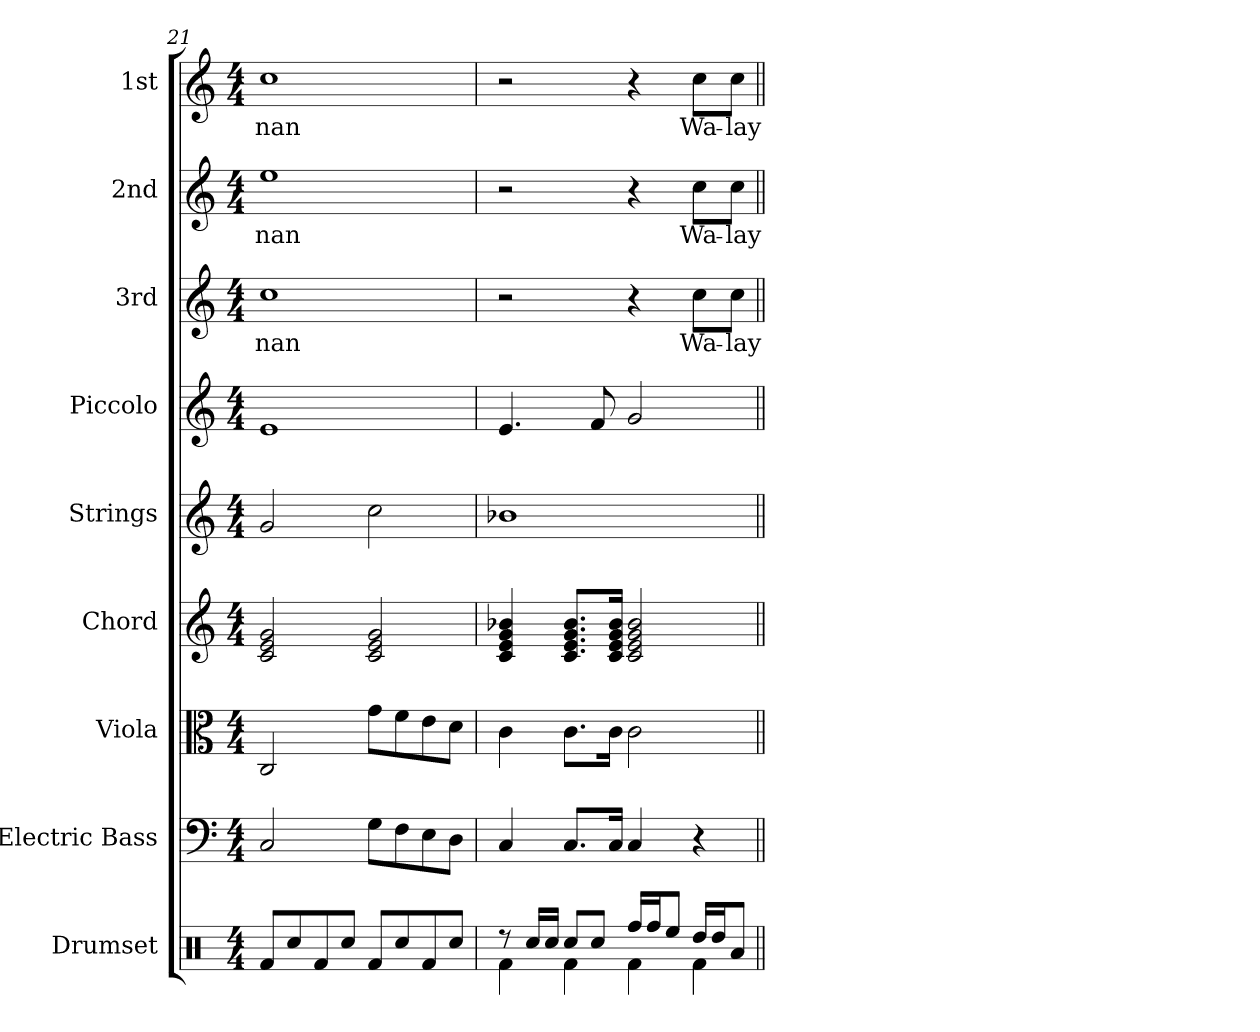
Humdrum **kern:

**kern	**kern	**kern	**kern	**kern	**kern	**kern	**text	**kern	**text	**kern	**text
*part9	*part8	*part7	*part6	*part5	*part4	*part3	*part3	*part2	*part2	*part1	*part1
*staff9	*staff8	*staff7	*staff6	*staff5	*staff4	*staff3	*staff3	*staff2	*staff2	*staff1	*staff1
*I"Drumset	*I"Electric Bass	*I"Viola	*I"Chord	*I"Strings	*I"Piccolo	*I"3rd	*	*I"2nd	*	*I"1st	*
*I'D. Set	*I'El. B.	*I'Vla.	*I'Chord	*I'St.	*I'Picc.	*	*	*	*	*	*
*clefX	*clefF4	*clefC3	*clefG2	*clefG2	*clefG2	*clefG2	*	*clefG2	*	*clefG2	*
*	*ITrd7c12	*	*	*	*ITrd-7c-12	*	*	*	*	*	*
*k[]	*k[]	*k[]	*k[]	*k[]	*k[]	*k[]	*	*k[]	*	*k[]	*
*M4/4	*M4/4	*M4/4	*M4/4	*M4/4	*M4/4	*M4/4	*	*M4/4	*	*M4/4	*
=21	=21	=21	=21	=21	=21	=21	=21	=21	=21	=21	=21
!	!	!	!	!	!	!	!LO:LY:b	!	!LO:LY:b	!	!LO:LY:b
8Rf/L	2CC/	2C/	2c/ 2e/ 2g/	2g/	1ee	1cc	-nan	1ee	-nan	1cc	-nan
8Rcc/	.	.	.	.	.	.	.	.	.	.	.
8Rf/	.	.	.	.	.	.	.	.	.	.	.
8Rcc/J	.	.	.	.	.	.	.	.	.	.	.
8Rf/L	8GG\L	8g\L	2c/ 2e/ 2g/	2cc\	.	.	.	.	.	.	.
8Rcc/	8FF\	8f\	.	.	.	.	.	.	.	.	.
8Rf/	8EE\	8e\	.	.	.	.	.	.	.	.	.
8Rcc/J	8DD\J	8d\J	.	.	.	.	.	.	.	.	.
!!LO:PB:g=z
=22	=22	=22	=22	=22	=22	=22	=22	=22	=22	=22	=22
*^	*	*	*	*	*	*	*	*	*	*	*
8r	4Rf\	4CC/	4c\	4c/ 4e/ 4g/ 4b-X/	1b-X	4.ee/	2r	.	2r	.	2r	.
16Rcc/LL	.	.	.	.	.	.	.	.	.	.	.	.
16Rcc/JJ	.	.	.	.	.	.	.	.	.	.	.	.
8Rcc/L	4Rf\	8.CC/L	8.c\L	8.c/ 8.e/ 8.g/ 8.b-/L	.	.	.	.	.	.	.	.
8Rcc/J	.	.	.	.	.	8ff/	.	.	.	.	.	.
.	.	16CC/Jk	16c\Jk	16c/ 16e/ 16g/ 16b-/Jk	.	.	.	.	.	.	.	.
16Rff/LL	4Rf\	4CC/	2c\	2c/ 2e/ 2g/ 2b-/	.	2gg/	4r	.	4r	.	4r	.
16Rff/J	.	.	.	.	.	.	.	.	.	.	.	.
8Ree/J	.	.	.	.	.	.	.	.	.	.	.	.
!	!	!	!	!	!	!	!	!LO:LY:b	!	!LO:LY:b	!	!LO:LY:b
16Rdd/LL	4Rf\	4r	.	.	.	.	8cc\L	Wa-	8cc\L	Wa-	8cc\L	Wa-
16Rdd/J	.	.	.	.	.	.	.	.	.	.	.	.
!	!	!	!	!	!	!	!	!LO:LY:b	!	!LO:LY:b	!	!LO:LY:b
8Ra/J	.	.	.	.	.	.	8cc\J	-lay	8cc\J	-lay	8cc\J	-lay
*v	*v	*	*	*	*	*	*	*	*	*	*	*
=||	=||	=||	=||	=||	=||	=||	=||	=||	=||	=||	=||
*-	*-	*-	*-	*-	*-	*-	*-	*-	*-	*-	*-
